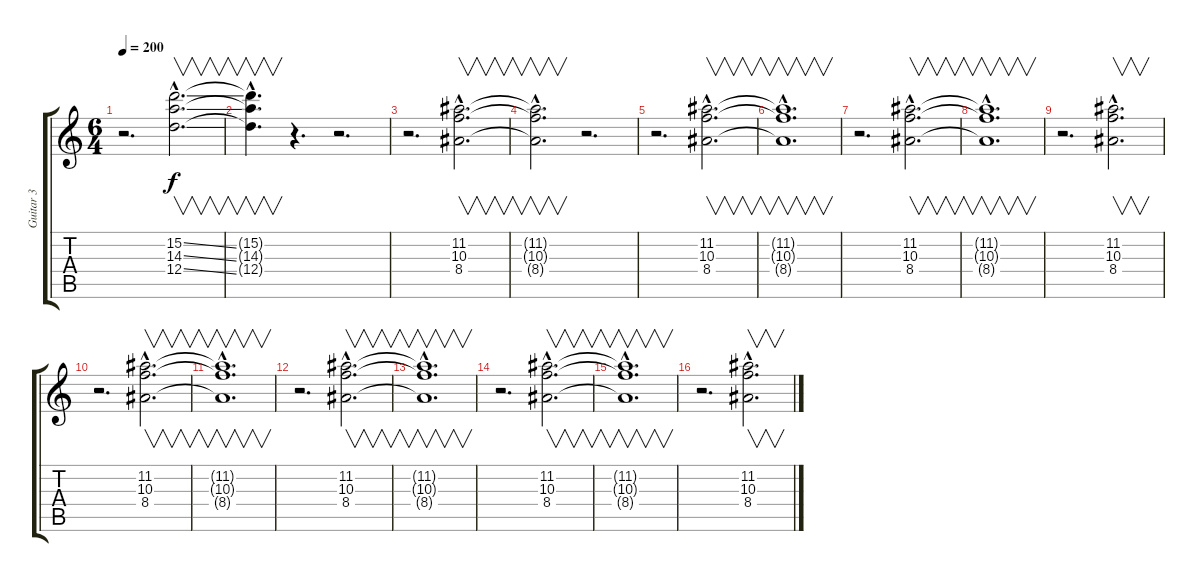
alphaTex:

\track ("Guitar 3" "Guitar 3") {instrument electricguitarclean}
\staff {score tabs}
\tuning (E4 B3 G3 D3 A2 E2) {hide}
\ts (6 4)
\tempo 200
\clef g2
\ks c
r.2{d dy f} (15.2{ss hac} 14.3{ss hac} 12.4{ss hac}).2{v d} |
(15.2{hac t} 14.3{hac t} 12.4{hac t}).4{v d} r.4{d} r.2{d} |
r.2{d} (11.2{hac} 10.3{hac} 8.4{hac}).2{v d} |
(11.2{hac t} 10.3{hac t} 8.4{hac t}).2{v d} r.2{d} |
r.2{d} (11.2{hac} 10.3{hac} 8.4{hac}).2{v d} |
(11.2{hac t} 10.3{hac t} 8.4{hac t}).1{v d} |
r.2{d} (11.2{hac} 10.3{hac} 8.4{hac}).2{v d} |
(11.2{hac t} 10.3{hac t} 8.4{hac t}).1{v d} |
r.2{d} (11.2{hac} 10.3{hac} 8.4{hac}).2{v d} |
r.2{d} (11.2{hac} 10.3{hac} 8.4{hac}).2{v d} |
(11.2{hac t} 10.3{hac t} 8.4{hac t}).1{v d} |
r.2{d} (11.2{hac} 10.3{hac} 8.4{hac}).2{v d} |
(11.2{hac t} 10.3{hac t} 8.4{hac t}).1{v d} |
r.2{d} (11.2{hac} 10.3{hac} 8.4{hac}).2{v d} |
(11.2{hac t} 10.3{hac t} 8.4{hac t}).1{v d} |
r.2{d} (11.2{hac} 10.3{hac} 8.4{hac}).2{v d}
